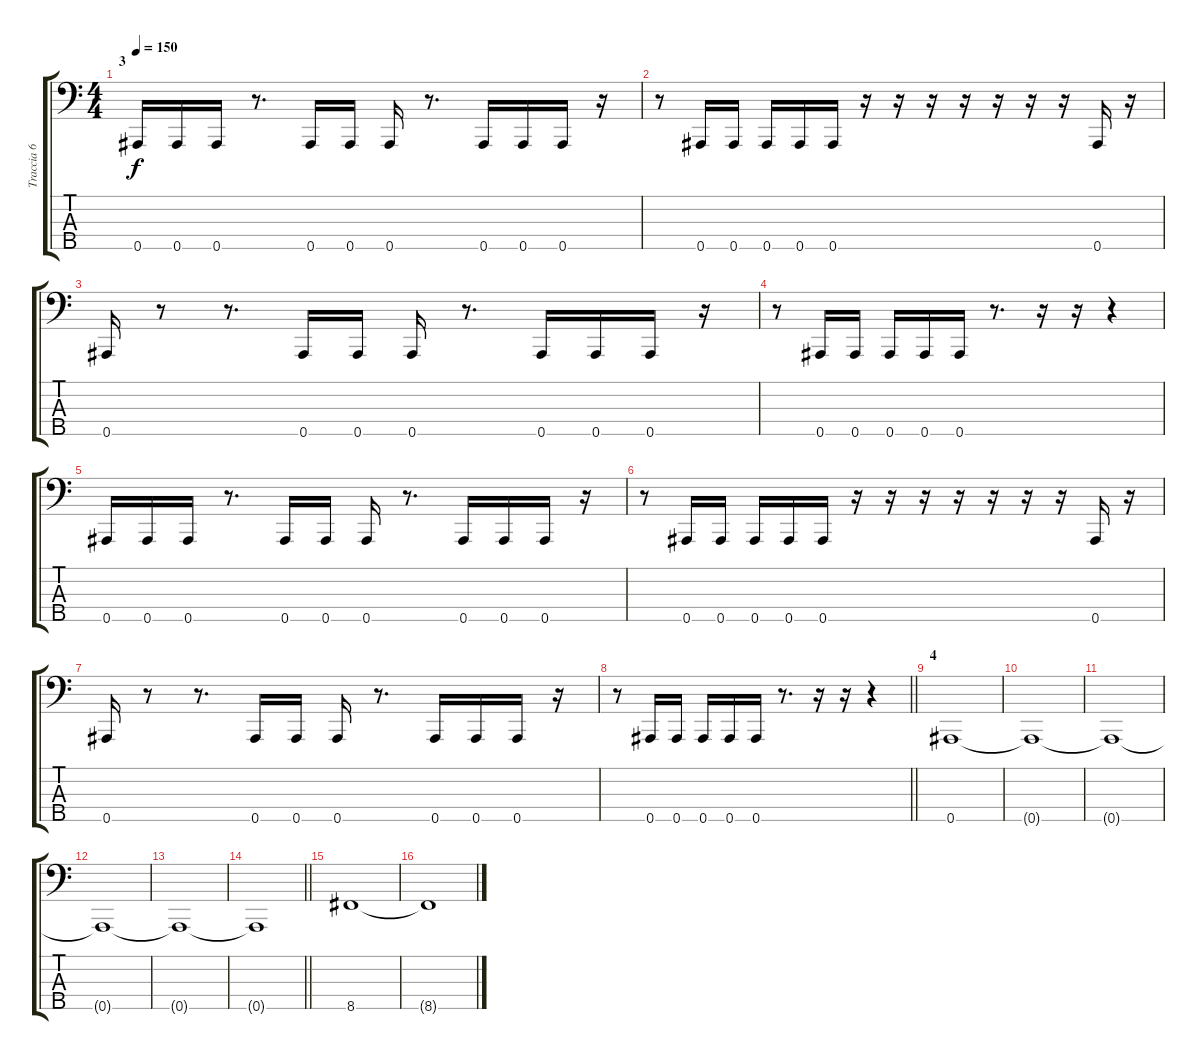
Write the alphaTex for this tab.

\track ("Traccia 6" "Traccia 6") {instrument electricbasspick}
\staff {score tabs}
\tuning (Ab2 Eb2 Bb1 F1 Bb0) {hide}
\ts (4 4)
\section ("" "3")
\tempo 150
\clef f4
\ks c
0.5.16{dy f} 0.5.16 0.5.16 r.8{d} 0.5.16 0.5.16 0.5.16 r.8{d} 0.5.16 0.5.16 0.5.16 r.16 |
r.8 0.5.16 0.5.16 0.5.16 0.5.16 0.5.16 r.16 r.16 r.16 r.16 r.16 r.16 r.16 0.5.16 r.16 |
0.5.16 r.8 r.8{d} 0.5.16 0.5.16 0.5.16 r.8{d} 0.5.16 0.5.16 0.5.16 r.16 |
r.8 0.5.16 0.5.16 0.5.16 0.5.16 0.5.16 r.8{d} r.16 r.16 r.4 |
0.5.16 0.5.16 0.5.16 r.8{d} 0.5.16 0.5.16 0.5.16 r.8{d} 0.5.16 0.5.16 0.5.16 r.16 |
r.8 0.5.16 0.5.16 0.5.16 0.5.16 0.5.16 r.16 r.16 r.16 r.16 r.16 r.16 r.16 0.5.16 r.16 |
0.5.16 r.8 r.8{d} 0.5.16 0.5.16 0.5.16 r.8{d} 0.5.16 0.5.16 0.5.16 r.16 |
\barLineRight lightlight
r.8 0.5.16 0.5.16 0.5.16 0.5.16 0.5.16 r.8{d} r.16 r.16 r.4 |
\section ("" "4")
0.5.1{volume 6 balance 8} |
0.5{t}.1 |
0.5{t}.1 |
0.5{t}.1 |
0.5{t}.1 |
\barLineRight lightlight
0.5{t}.1 |
8.5.1{volume 16} |
8.5{t}.1
